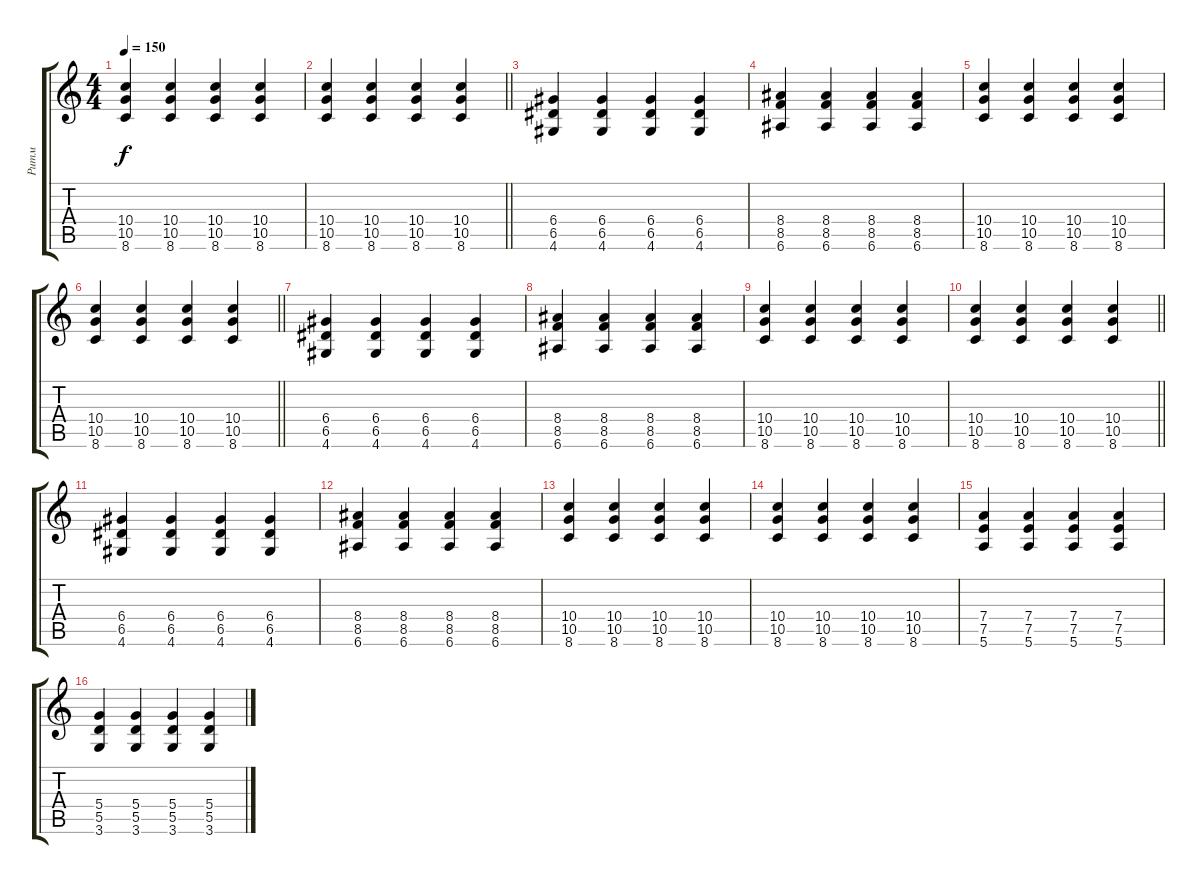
\track ("Ритм" "Ритм") {instrument overdrivenguitar}
\staff {score tabs}
\tuning (E4 B3 G3 D3 A2 E2) {hide}
\ts (4 4)
\tempo 150
\clef g2
\ks c
(10.4 10.5 8.6).4{dy f} (10.4 10.5 8.6).4 (10.4 10.5 8.6).4 (10.4 10.5 8.6).4 |
\barLineRight lightlight
(10.4 10.5 8.6).4 (10.4 10.5 8.6).4 (10.4 10.5 8.6).4 (10.4 10.5 8.6).4 |
(6.4 6.5 4.6).4 (6.4 6.5 4.6).4 (6.4 6.5 4.6).4 (6.4 6.5 4.6).4 |
(8.4 8.5 6.6).4 (8.4 8.5 6.6).4 (8.4 8.5 6.6).4 (8.4 8.5 6.6).4 |
(10.4 10.5 8.6).4 (10.4 10.5 8.6).4 (10.4 10.5 8.6).4 (10.4 10.5 8.6).4 |
\barLineRight lightlight
(10.4 10.5 8.6).4 (10.4 10.5 8.6).4 (10.4 10.5 8.6).4 (10.4 10.5 8.6).4 |
(6.4 6.5 4.6).4 (6.4 6.5 4.6).4 (6.4 6.5 4.6).4 (6.4 6.5 4.6).4 |
(8.4 8.5 6.6).4 (8.4 8.5 6.6).4 (8.4 8.5 6.6).4 (8.4 8.5 6.6).4 |
(10.4 10.5 8.6).4 (10.4 10.5 8.6).4 (10.4 10.5 8.6).4 (10.4 10.5 8.6).4 |
\barLineRight lightlight
(10.4 10.5 8.6).4 (10.4 10.5 8.6).4 (10.4 10.5 8.6).4 (10.4 10.5 8.6).4 |
(6.4 6.5 4.6).4 (6.4 6.5 4.6).4 (6.4 6.5 4.6).4 (6.4 6.5 4.6).4 |
(8.4 8.5 6.6).4 (8.4 8.5 6.6).4 (8.4 8.5 6.6).4 (8.4 8.5 6.6).4 |
(10.4 10.5 8.6).4 (10.4 10.5 8.6).4 (10.4 10.5 8.6).4 (10.4 10.5 8.6).4 |
(10.4 10.5 8.6).4 (10.4 10.5 8.6).4 (10.4 10.5 8.6).4 (10.4 10.5 8.6).4 |
(7.4 7.5 5.6).4 (7.4 7.5 5.6).4 (7.4 7.5 5.6).4 (7.4 7.5 5.6).4 |
(5.4 5.5 3.6).4 (5.4 5.5 3.6).4 (5.4 5.5 3.6).4 (5.4 5.5 3.6).4
